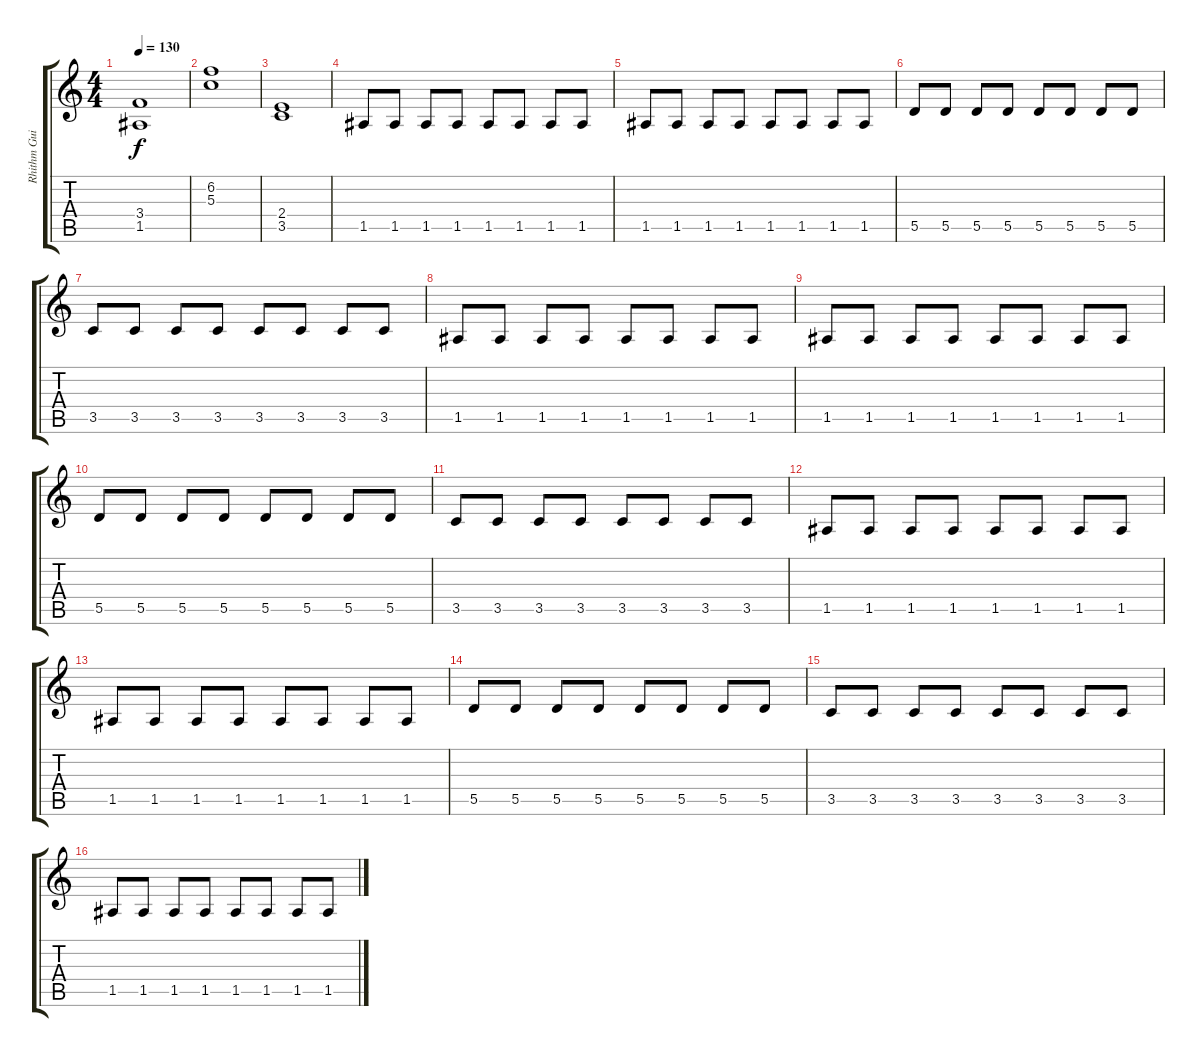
\track ("Rhithm Guitar" "Rhithm Gui") {instrument distortionguitar}
\staff {score tabs}
\tuning (E4 B3 G3 D3 A2 E2) {hide}
\ts (4 4)
\tempo 130
\clef g2
\ks c
(3.4 1.5).1{dy f} |
(6.2 5.3).1 |
(2.4 3.5).1 |
1.5.8 1.5.8 1.5.8 1.5.8 1.5.8 1.5.8 1.5.8 1.5.8 |
1.5.8 1.5.8 1.5.8 1.5.8 1.5.8 1.5.8 1.5.8 1.5.8 |
5.5.8 5.5.8 5.5.8 5.5.8 5.5.8 5.5.8 5.5.8 5.5.8 |
3.5.8 3.5.8 3.5.8 3.5.8 3.5.8 3.5.8 3.5.8 3.5.8 |
1.5.8 1.5.8 1.5.8 1.5.8 1.5.8 1.5.8 1.5.8 1.5.8 |
1.5.8 1.5.8 1.5.8 1.5.8 1.5.8 1.5.8 1.5.8 1.5.8 |
5.5.8 5.5.8 5.5.8 5.5.8 5.5.8 5.5.8 5.5.8 5.5.8 |
3.5.8 3.5.8 3.5.8 3.5.8 3.5.8 3.5.8 3.5.8 3.5.8 |
1.5.8 1.5.8 1.5.8 1.5.8 1.5.8 1.5.8 1.5.8 1.5.8 |
1.5.8 1.5.8 1.5.8 1.5.8 1.5.8 1.5.8 1.5.8 1.5.8 |
5.5.8 5.5.8 5.5.8 5.5.8 5.5.8 5.5.8 5.5.8 5.5.8 |
3.5.8 3.5.8 3.5.8 3.5.8 3.5.8 3.5.8 3.5.8 3.5.8 |
1.5.8 1.5.8 1.5.8 1.5.8 1.5.8 1.5.8 1.5.8 1.5.8
